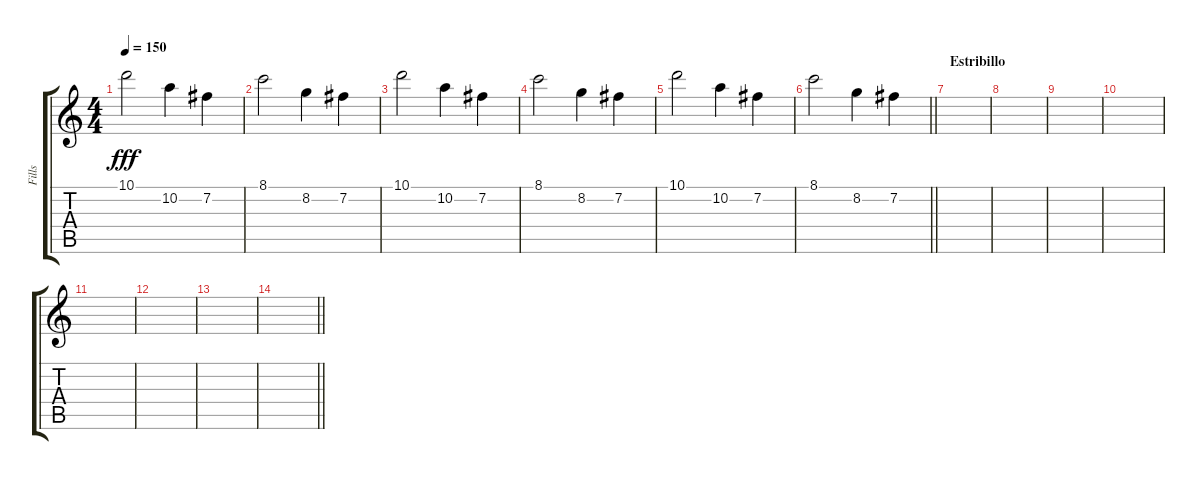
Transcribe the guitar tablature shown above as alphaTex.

\track ("Fills" "Fills") {instrument overdrivenguitar}
\staff {score tabs}
\tuning (E4 B3 G3 D3 A2 E2) {hide}
\ts (4 4)
\tempo 150
\clef g2
\ks c
10.1.2{dy fff} 10.2.4 7.2.4 |
8.1.2 8.2.4 7.2.4 |
10.1.2 10.2.4 7.2.4 |
8.1.2 8.2.4 7.2.4 |
10.1.2 10.2.4 7.2.4 |
\barLineRight lightlight
8.1.2 8.2.4 7.2.4 |
\section ("" "Estribillo")
|
|
|
|
|
|
|
\barLineRight lightlight
